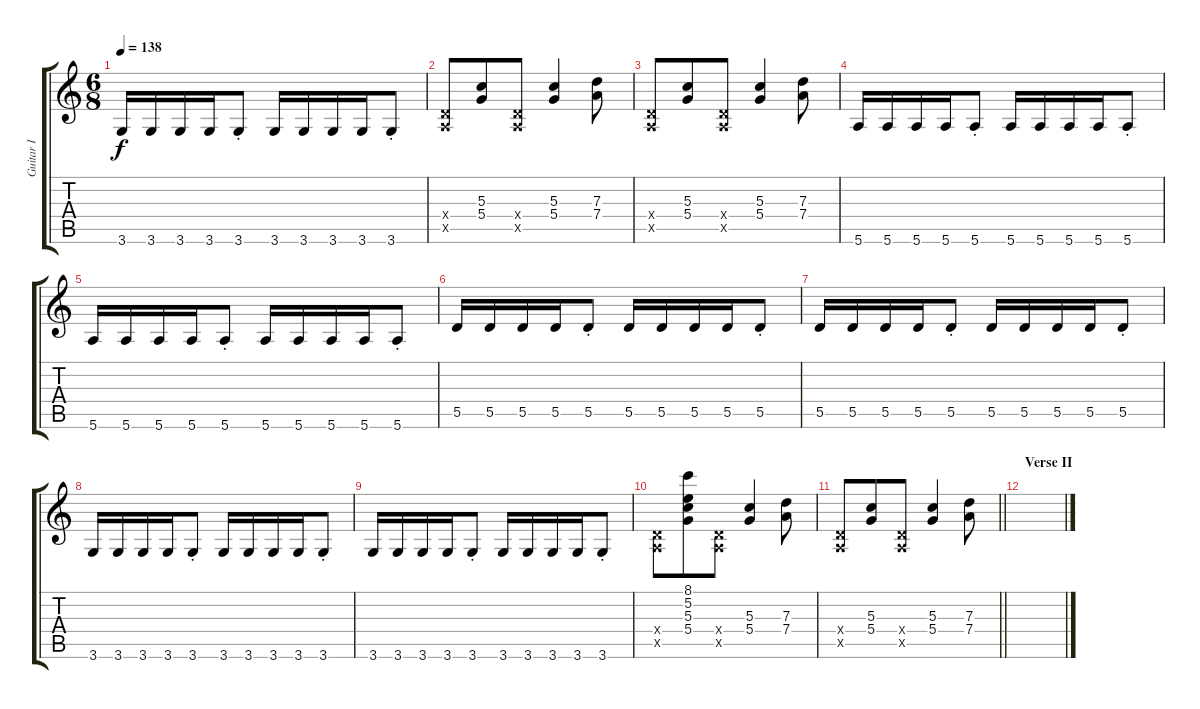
\track ("Guitar I" "Guitar I") {instrument distortionguitar}
\staff {score tabs}
\tuning (E4 B3 G3 D3 A2 E2) {hide}
\ts (6 8)
\tempo 138
\clef g2
\ks c
3.6.16{dy f} 3.6.16 3.6.16 3.6.16 3.6{st}.8 3.6.16 3.6.16 3.6.16 3.6.16 3.6{st}.8 |
(0.4{x} 0.5{x}).8 (5.3 5.4).8 (0.4{x} 0.5{x}).8 (5.3 5.4).4 (7.3 7.4).8 |
(0.4{x} 0.5{x}).8 (5.3 5.4).8 (0.4{x} 0.5{x}).8 (5.3 5.4).4 (7.3 7.4).8 |
5.6.16 5.6.16 5.6.16 5.6.16 5.6{st}.8 5.6.16 5.6.16 5.6.16 5.6.16 5.6{st}.8 |
5.6.16 5.6.16 5.6.16 5.6.16 5.6{st}.8 5.6.16 5.6.16 5.6.16 5.6.16 5.6{st}.8 |
5.5.16 5.5.16 5.5.16 5.5.16 5.5{st}.8 5.5.16 5.5.16 5.5.16 5.5.16 5.5{st}.8 |
5.5.16 5.5.16 5.5.16 5.5.16 5.5{st}.8 5.5.16 5.5.16 5.5.16 5.5.16 5.5{st}.8 |
3.6.16 3.6.16 3.6.16 3.6.16 3.6{st}.8 3.6.16 3.6.16 3.6.16 3.6.16 3.6{st}.8 |
3.6.16 3.6.16 3.6.16 3.6.16 3.6{st}.8 3.6.16 3.6.16 3.6.16 3.6.16 3.6{st}.8 |
(0.4{x} 0.5{x}).8 (8.1 5.2 5.3 5.4).8 (0.4{x} 0.5{x}).8 (5.3 5.4).4 (7.3 7.4).8 |
\barLineRight lightlight
(0.4{x} 0.5{x}).8 (5.3 5.4).8 (0.4{x} 0.5{x}).8 (5.3 5.4).4 (7.3 7.4).8 |
\section ("" "Verse II")
